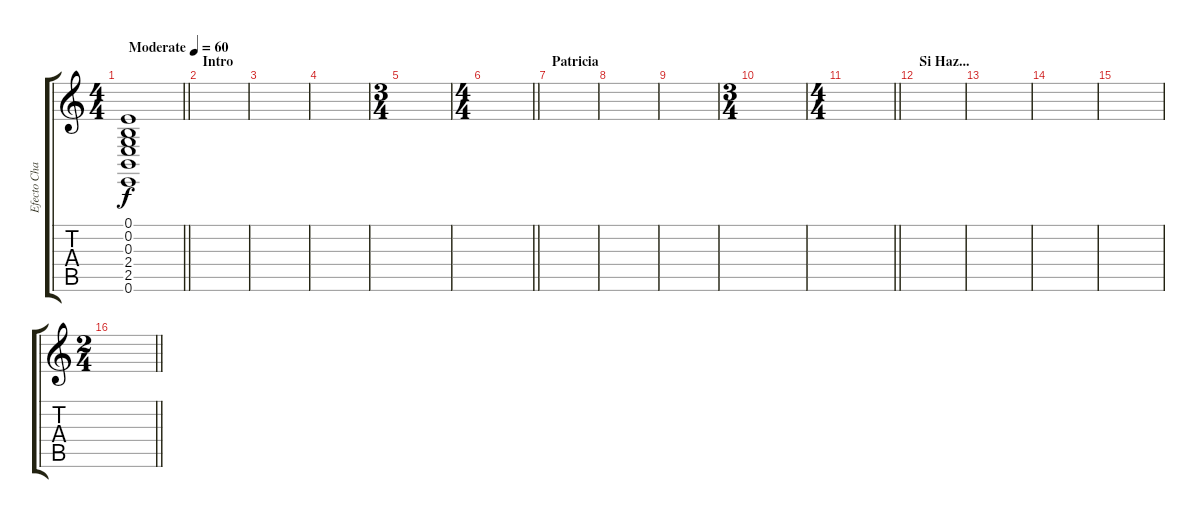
\track ("Efecto Chafa" "Efecto Cha") {instrument fx6goblins}
\staff {score tabs}
\tuning (E4 B3 G3 D3 A2 E2) {hide}
\ts (4 4)
\tempo (60 "Moderate")
\clef g2
\barLineRight lightlight
\ks c
(0.1 0.2 0.3 2.4 2.5 0.6).1{dy f instrument fx6goblins} |
\section ("" "Intro")
|
|
|
\ts (3 4)
|
\ts (4 4)
\barLineRight lightlight
|
\section ("" "Patricia")
|
|
|
\ts (3 4)
|
\ts (4 4)
\barLineRight lightlight
|
\section ("" "Si Haz...")
|
|
|
|
\ts (2 4)
\barLineRight lightlight
